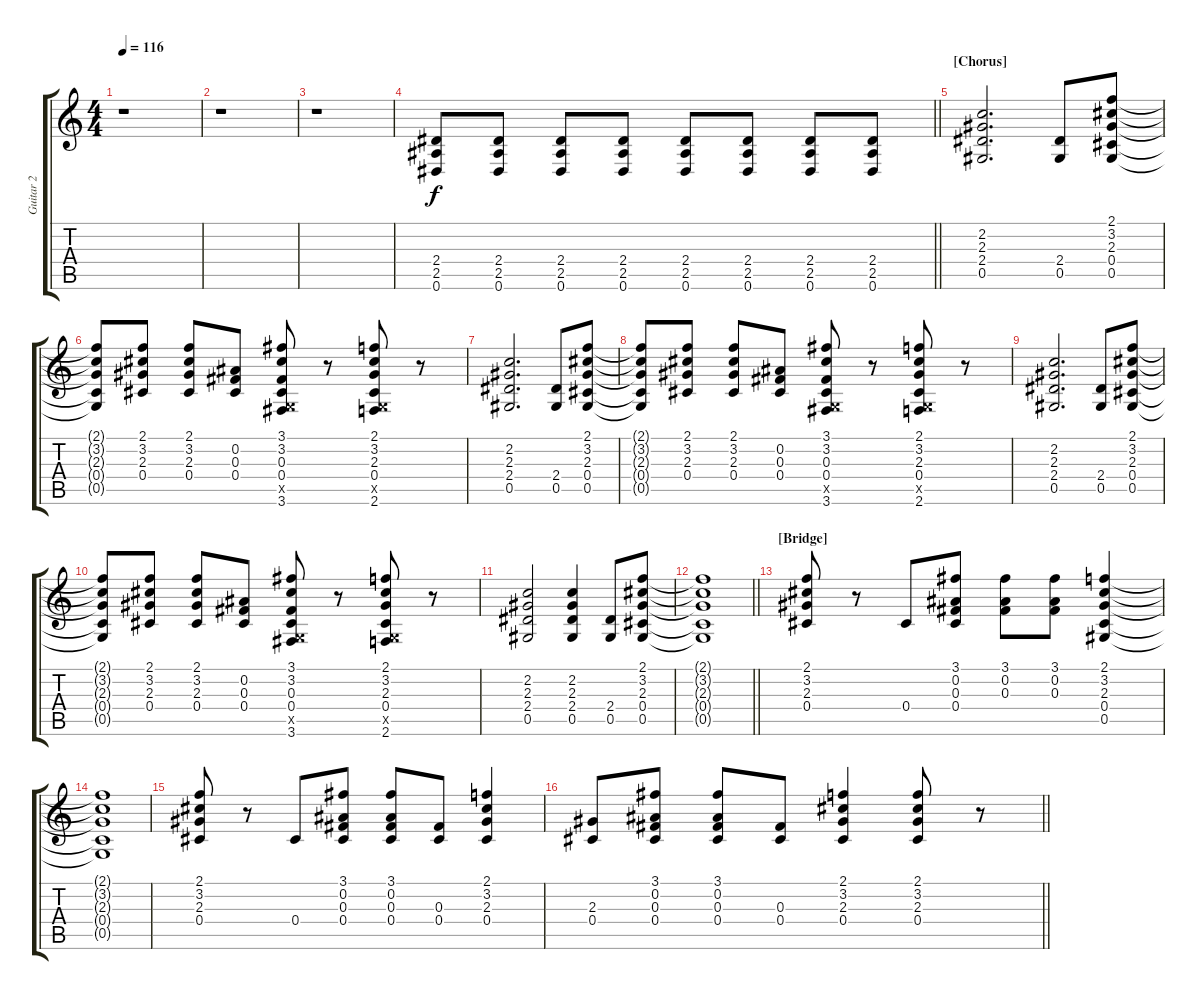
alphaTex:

\track ("Guitar 2" "Guitar 2") {instrument distortionguitar}
\staff {score tabs}
\tuning (Eb4 Bb3 Gb3 Db3 Ab2 Eb2) {hide}
\ts (4 4)
\tempo 116
\clef g2
\ks c
r.1{dy f} |
r.1 |
r.1 |
\barLineRight lightlight
(2.4 2.5 0.6).8 (2.4 2.5 0.6).8 (2.4 2.5 0.6).8 (2.4 2.5 0.6).8 (2.4 2.5 0.6).8 (2.4 2.5 0.6).8 (2.4 2.5 0.6).8 (2.4 2.5 0.6).8 |
\section ("" "[Chorus]")
(2.2 2.3 2.4 0.5).2{d} (2.4 0.5).8 (2.1 3.2 2.3 0.4 0.5).8 |
(2.1{t} 3.2{t} 2.3{t} 0.4{t} 0.5{t}).8 (2.1 3.2 2.3 0.4).8 (2.1 3.2 2.3 0.4).8 (0.2 0.3 0.4).8 (3.1 3.2 0.3 0.4 -1.5{x} 3.6).8 r.8 (2.1 3.2 2.3 0.4 -1.5{x} 2.6).8 r.8 |
(2.2 2.3 2.4 0.5).2{d} (2.4 0.5).8 (2.1 3.2 2.3 0.4 0.5).8 |
(2.1{t} 3.2{t} 2.3{t} 0.4{t} 0.5{t}).8 (2.1 3.2 2.3 0.4).8 (2.1 3.2 2.3 0.4).8 (0.2 0.3 0.4).8 (3.1 3.2 0.3 0.4 -1.5{x} 3.6).8 r.8 (2.1 3.2 2.3 0.4 -1.5{x} 2.6).8 r.8 |
(2.2 2.3 2.4 0.5).2{d} (2.4 0.5).8 (2.1 3.2 2.3 0.4 0.5).8 |
(2.1{t} 3.2{t} 2.3{t} 0.4{t} 0.5{t}).8 (2.1 3.2 2.3 0.4).8 (2.1 3.2 2.3 0.4).8 (0.2 0.3 0.4).8 (3.1 3.2 0.3 0.4 -1.5{x} 3.6).8 r.8 (2.1 3.2 2.3 0.4 -1.5{x} 2.6).8 r.8 |
(2.2 2.3 2.4 0.5).2 (2.2 2.3 2.4 0.5).4 (2.4 0.5).8 (2.1 3.2 2.3 0.4 0.5).8 |
\barLineRight lightlight
(2.1{t} 3.2{t} 2.3{t} 0.4{t} 0.5{t}).1 |
\section ("" "[Bridge]")
(2.1 3.2 2.3 0.4).8 r.8 0.4.8 (3.1 0.2 0.3 0.4).8 (3.1 0.2 0.3).8 (3.1 0.2 0.3).8 (2.1 3.2 2.3 0.4 0.5).4 |
(2.1{t} 3.2{t} 2.3{t} 0.4{t} 0.5{t}).1 |
(2.1 3.2 2.3 0.4).8 r.8 0.4.8 (3.1 0.2 0.3 0.4).8 (3.1 0.2 0.3 0.4).8 (0.3 0.4).8 (2.1 3.2 2.3 0.4).4 |
\barLineRight lightlight
(2.3 0.4).8 (3.1 0.2 0.3 0.4).8 (3.1 0.2 0.3 0.4).8 (0.3 0.4).8 (2.1 3.2 2.3 0.4).4 (2.1 3.2 2.3 0.4).8 r.8
